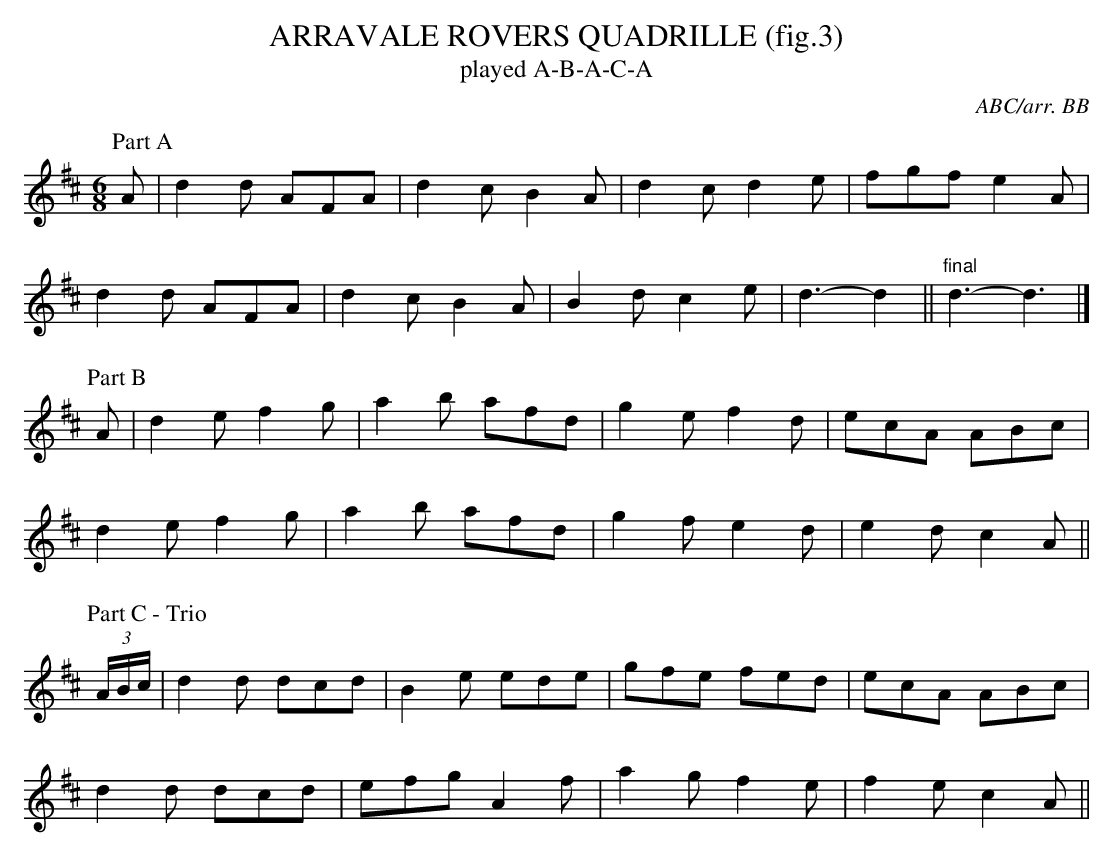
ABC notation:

X:1
T:ARRAVALE ROVERS QUADRILLE (fig.3)
C:ABC/arr. BB
T:played A-B-A-C-A
L:1/8
M:6/8
K:D
P:Part A
A|d2d AFA|d2c B2A|d2c d2e|fgf e2A|
d2d AFA|d2c B2A|B2d c2e|d3-d2||"final" d3-d3|]
P:Part B
A|d2e f2g|a2b afd|g2e f2d|ecA ABc|
d2e f2g|a2b afd|g2f e2d|e2d c2A||
P:Part C - Trio
(3A/B/c/|d2d dcd|B2e ede|gfe fed|ecA ABc|
d2d dcd|efg A2f|a2g f2e|f2e c2A||
